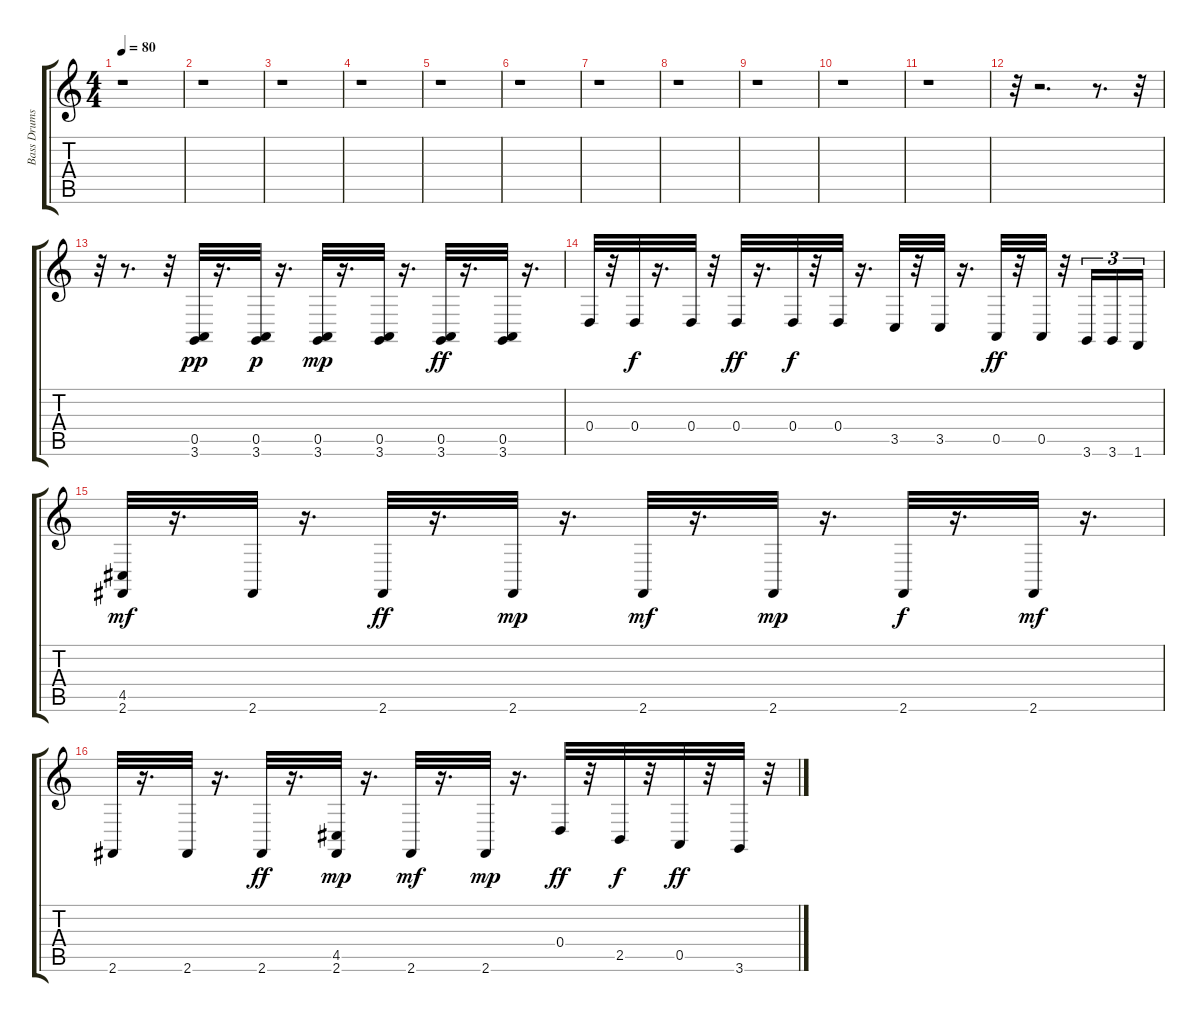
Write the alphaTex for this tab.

\track ("Bass Drums" "Bass Drums") {instrument melodictom}
\staff {score tabs}
\tuning (E4 B3 G3 D3 A2 E2) {hide}
\ts (4 4)
\tempo 80
\clef g2
\ks c
r.1{dy f} |
r.1 |
r.1 |
r.1 |
r.1 |
r.1 |
r.1 |
r.1 |
r.1 |
r.1 |
r.1 |
r.32 r.2{d} r.8{d} r.32 |
r.32 r.8{d} r.32 (0.5 3.6).32{dy pp} r.16{d} (0.5 3.6).32{dy p} r.16{d} (0.5 3.6).32{dy mp} r.16{d} (0.5 3.6).32 r.16{d} (0.5 3.6).32{dy ff} r.16{d} (0.5 3.6).32 r.16{d} |
0.4.32 r.32 0.4.32{dy f} r.16{d} 0.4.32 r.32 0.4.32{dy ff} r.16{d} 0.4.32{dy f} r.32 0.4.32 r.16{d} 3.5.32 r.32 3.5.32 r.16{d} 0.5.32{dy ff} r.32 0.5.32 r.32 3.6.16{tu (3 2)} 3.6.16{tu (3 2)} 1.6.16{tu (3 2)} |
(4.5 2.6).32{dy mf} r.16{d} 2.6.32 r.16{d} 2.6.32{dy ff} r.16{d} 2.6.32{dy mp} r.16{d} 2.6.32{dy mf} r.16{d} 2.6.32{dy mp} r.16{d} 2.6.32{dy f} r.16{d} 2.6.32{dy mf} r.16{d} |
2.6.32 r.16{d} 2.6.32 r.16{d} 2.6.32{dy ff} r.16{d} (4.5 2.6).32{dy mp} r.16{d} 2.6.32{dy mf} r.16{d} 2.6.32{dy mp} r.16{d} 0.4.32{dy ff} r.32 2.5.32{dy f} r.32 0.5.32{dy ff} r.32 3.6.32 r.32
